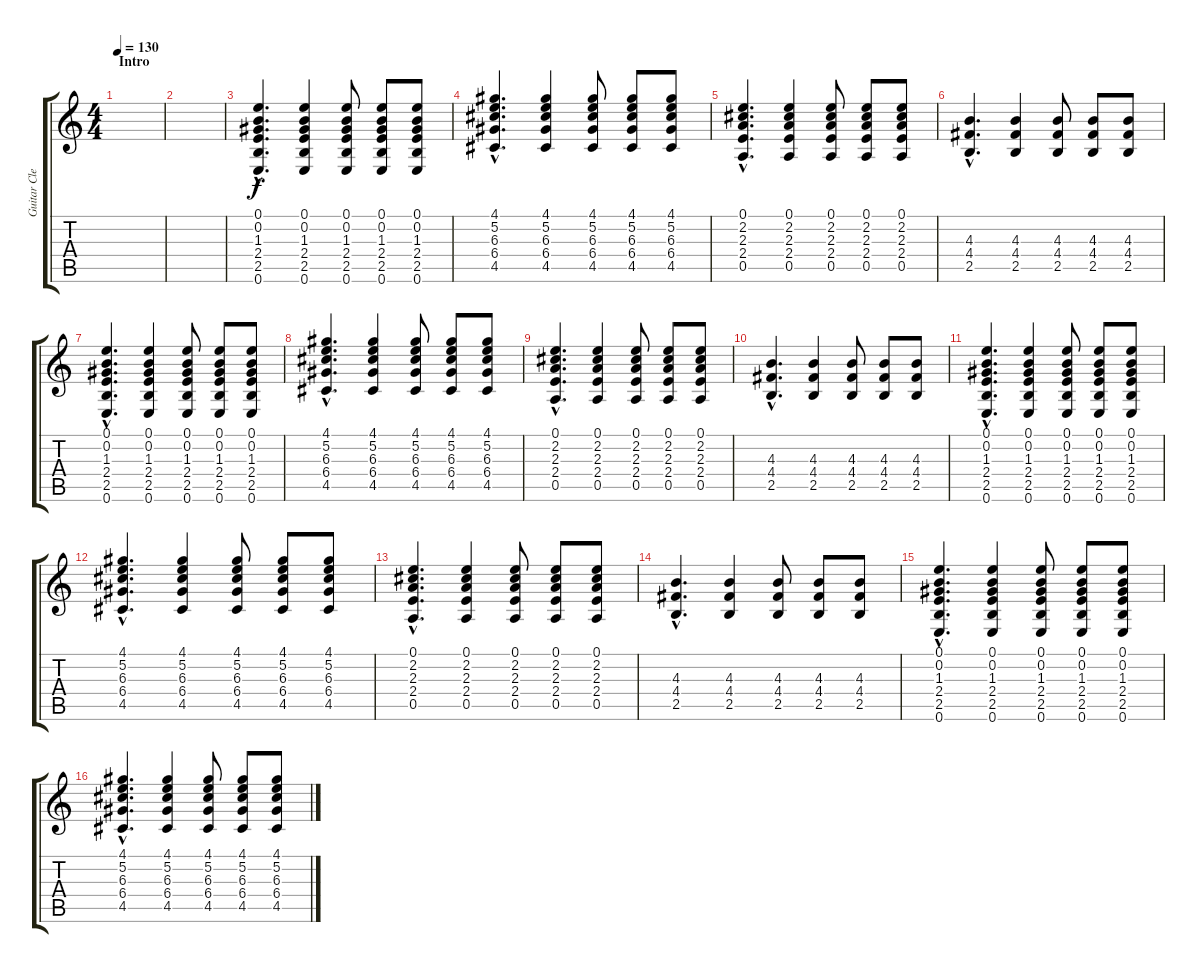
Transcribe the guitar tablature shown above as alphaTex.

\track ("Guitar Clean" "Guitar Cle") {instrument electricguitarclean}
\staff {score tabs}
\tuning (E4 B3 G3 D3 A2 E2) {hide}
\ts (4 4)
\section ("" "Intro")
\tempo 130
\clef g2
\ks c
|
|
(0.1{hac} 0.2{hac} 1.3{hac} 2.4{hac} 2.5{hac} 0.6{hac}).4{d} (0.1 0.2 1.3 2.4 2.5 0.6).4 (0.1 0.2 1.3 2.4 2.5 0.6).8 (0.1 0.2 1.3 2.4 2.5 0.6).8 (0.1 0.2 1.3 2.4 2.5 0.6).8 |
(4.1{hac} 5.2{hac} 6.3{hac} 6.4{hac} 4.5{hac}).4{d} (4.1 5.2 6.3 6.4 4.5).4 (4.1 5.2 6.3 6.4 4.5).8 (4.1 5.2 6.3 6.4 4.5).8 (4.1 5.2 6.3 6.4 4.5).8 |
(0.1{hac} 2.2{hac} 2.3{hac} 2.4{hac} 0.5{hac}).4{d} (0.1 2.2 2.3 2.4 0.5).4 (0.1 2.2 2.3 2.4 0.5).8 (0.1 2.2 2.3 2.4 0.5).8 (0.1 2.2 2.3 2.4 0.5).8 |
(4.3{hac} 4.4{hac} 2.5{hac}).4{d} (4.3 4.4 2.5).4 (4.3 4.4 2.5).8 (4.3 4.4 2.5).8 (4.3 4.4 2.5).8 |
(0.1{hac} 0.2{hac} 1.3{hac} 2.4{hac} 2.5{hac} 0.6{hac}).4{d} (0.1 0.2 1.3 2.4 2.5 0.6).4 (0.1 0.2 1.3 2.4 2.5 0.6).8 (0.1 0.2 1.3 2.4 2.5 0.6).8 (0.1 0.2 1.3 2.4 2.5 0.6).8 |
(4.1{hac} 5.2{hac} 6.3{hac} 6.4{hac} 4.5{hac}).4{d} (4.1 5.2 6.3 6.4 4.5).4 (4.1 5.2 6.3 6.4 4.5).8 (4.1 5.2 6.3 6.4 4.5).8 (4.1 5.2 6.3 6.4 4.5).8 |
(0.1{hac} 2.2{hac} 2.3{hac} 2.4{hac} 0.5{hac}).4{d} (0.1 2.2 2.3 2.4 0.5).4 (0.1 2.2 2.3 2.4 0.5).8 (0.1 2.2 2.3 2.4 0.5).8 (0.1 2.2 2.3 2.4 0.5).8 |
(4.3{hac} 4.4{hac} 2.5{hac}).4{d} (4.3 4.4 2.5).4 (4.3 4.4 2.5).8 (4.3 4.4 2.5).8 (4.3 4.4 2.5).8 |
(0.1{hac} 0.2{hac} 1.3{hac} 2.4{hac} 2.5{hac} 0.6{hac}).4{d} (0.1 0.2 1.3 2.4 2.5 0.6).4 (0.1 0.2 1.3 2.4 2.5 0.6).8 (0.1 0.2 1.3 2.4 2.5 0.6).8 (0.1 0.2 1.3 2.4 2.5 0.6).8 |
(4.1{hac} 5.2{hac} 6.3{hac} 6.4{hac} 4.5{hac}).4{d} (4.1 5.2 6.3 6.4 4.5).4 (4.1 5.2 6.3 6.4 4.5).8 (4.1 5.2 6.3 6.4 4.5).8 (4.1 5.2 6.3 6.4 4.5).8 |
(0.1{hac} 2.2{hac} 2.3{hac} 2.4{hac} 0.5{hac}).4{d} (0.1 2.2 2.3 2.4 0.5).4 (0.1 2.2 2.3 2.4 0.5).8 (0.1 2.2 2.3 2.4 0.5).8 (0.1 2.2 2.3 2.4 0.5).8 |
(4.3{hac} 4.4{hac} 2.5{hac}).4{d} (4.3 4.4 2.5).4 (4.3 4.4 2.5).8 (4.3 4.4 2.5).8 (4.3 4.4 2.5).8 |
(0.1{hac} 0.2{hac} 1.3{hac} 2.4{hac} 2.5{hac} 0.6{hac}).4{d} (0.1 0.2 1.3 2.4 2.5 0.6).4 (0.1 0.2 1.3 2.4 2.5 0.6).8 (0.1 0.2 1.3 2.4 2.5 0.6).8 (0.1 0.2 1.3 2.4 2.5 0.6).8 |
(4.1{hac} 5.2{hac} 6.3{hac} 6.4{hac} 4.5{hac}).4{d} (4.1 5.2 6.3 6.4 4.5).4 (4.1 5.2 6.3 6.4 4.5).8 (4.1 5.2 6.3 6.4 4.5).8 (4.1 5.2 6.3 6.4 4.5).8
